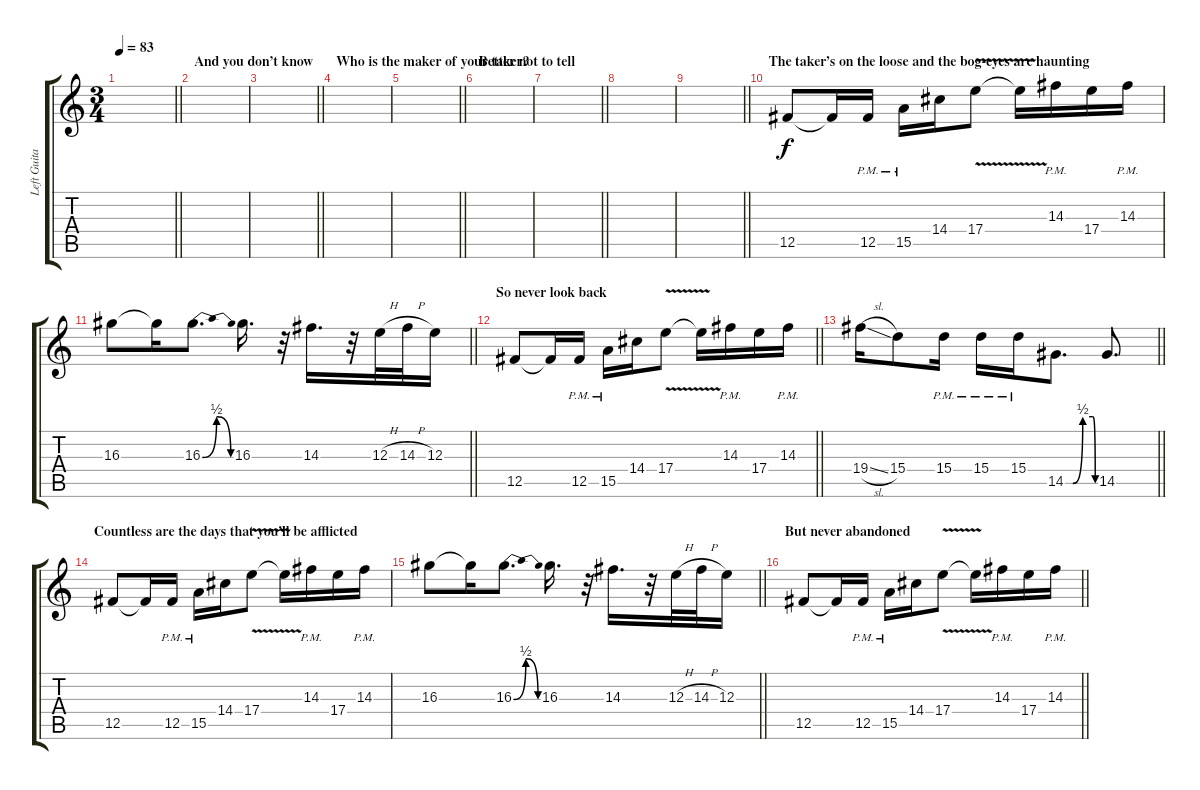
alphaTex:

\track ("Left Guitar" "Left Guita") {instrument overdrivenguitar}
\staff {score tabs}
\tuning (Db4 Ab3 E3 B2 Gb2 Db2) {hide}
\ts (3 4)
\tempo 83
\clef g2
\barLineRight lightlight
\ks c
|
\section ("" "And you don’t know")
|
\barLineRight lightlight
|
\section ("" "Who is the maker of your taker?")
|
\barLineRight lightlight
|
\section ("" "Better not to tell")
|
\barLineRight lightlight
|
|
\barLineRight lightlight
|
\section ("" "The taker’s on the loose and the bog-eyes are haunting")
12.5.8 12.5{t}.16 12.5{pm}.16 15.5{pm}.16 14.4.16 17.4{v}.8 17.4{t}.16 14.3{pm}.16 17.4.16 14.3{pm}.16 |
\barLineRight lightlight
16.3.8 16.3{t}.16 16.3{be (bendrelease 0 0 30 2 55 2 60 0)}.8{d} 16.3.16{d} r.32 14.3.16{d} r.32 12.3{h}.32 14.3{h}.32 12.3.16 |
\section ("" "So never look back")
\barLineRight lightlight
12.5.8 12.5{t}.16 12.5{pm}.16 15.5{pm}.16 14.4.16 17.4{v}.8 17.4{t}.16 14.3{pm}.16 17.4.16 14.3{pm}.16 |
\barLineRight lightlight
19.4{sl}.16 15.4.8 15.4{pm}.16 15.4{pm}.16 15.4{pm}.16 14.5{be (custom 0 0 15 0 35 2 55 2 60 0)}.8{d} 14.5.8{d} |
\section ("" "Countless are the days that you’ll be afflicted")
12.5.8 12.5{t}.16 12.5{pm}.16 15.5{pm}.16 14.4.16 17.4{v}.8 17.4{t}.16 14.3{pm}.16 17.4.16 14.3{pm}.16 |
\barLineRight lightlight
16.3.8 16.3{t}.16 16.3{be (bendrelease 0 0 30 2 55 2 60 0)}.8{d} 16.3.16{d} r.32 14.3.16{d} r.32 12.3{h}.32 14.3{h}.32 12.3.16 |
\section ("" "But never abandoned")
\barLineRight lightlight
12.5.8 12.5{t}.16 12.5{pm}.16 15.5{pm}.16 14.4.16 17.4{v}.8 17.4{t}.16 14.3{pm}.16 17.4.16 14.3{pm}.16
